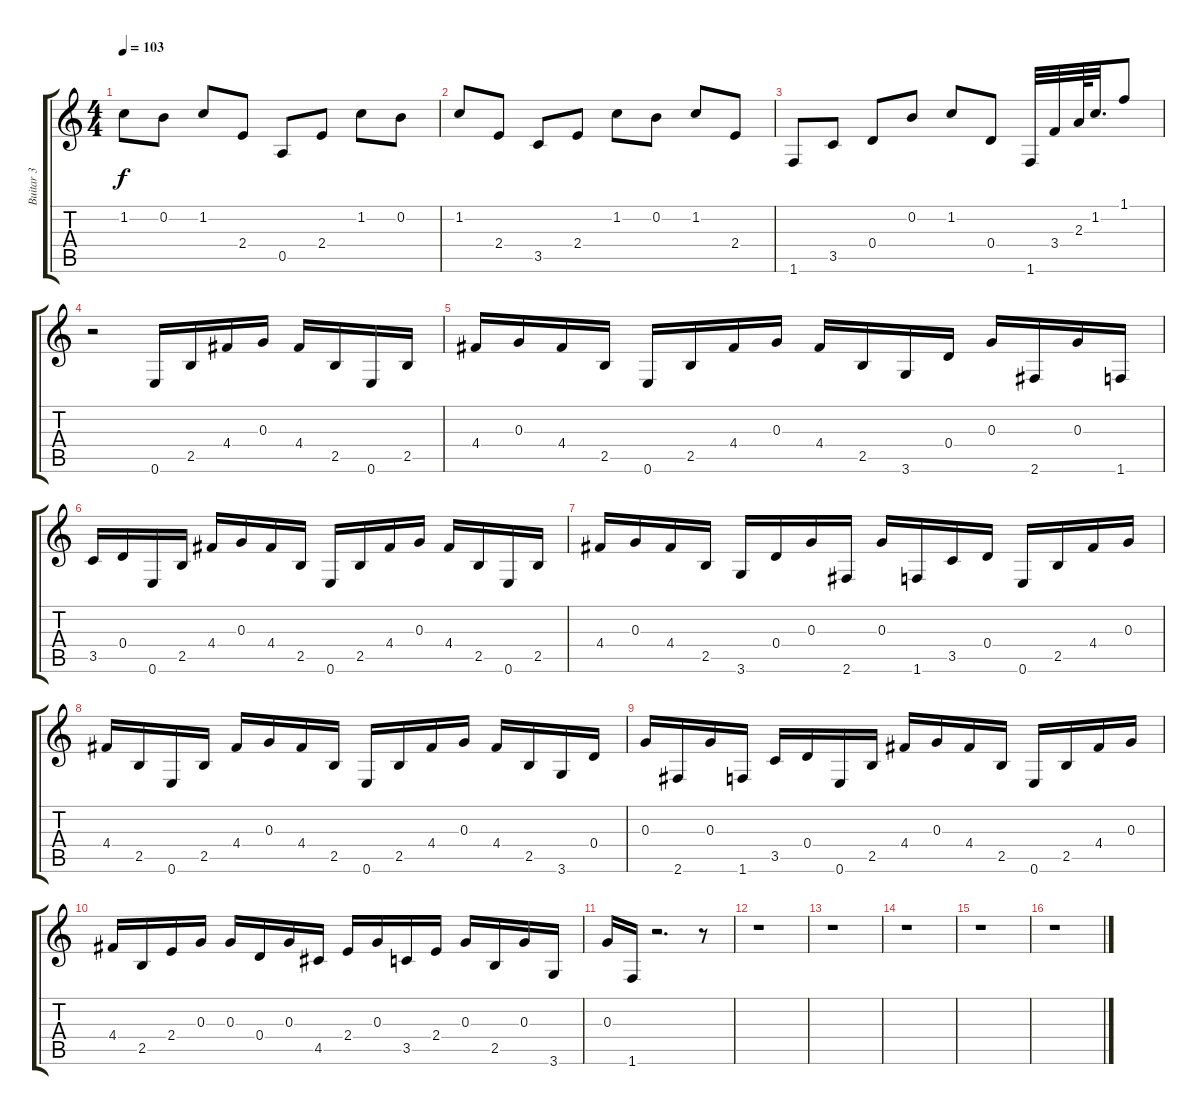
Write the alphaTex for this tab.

\track ("Buitar 3" "Buitar 3") {instrument electricguitarclean}
\staff {score tabs}
\tuning (E4 B3 G3 D3 A2 E2) {hide}
\ts (4 4)
\tempo 103
\clef g2
\ks c
1.2.8{dy f} 0.2.8 1.2.8 2.4.8 0.5.8 2.4.8 1.2.8 0.2.8 |
1.2.8 2.4.8 3.5.8 2.4.8 1.2.8 0.2.8 1.2.8 2.4.8 |
1.6.8 3.5.8 0.4.8 0.2.8 1.2.8 0.4.8 1.6.32 3.4.32 2.3.64 1.2.32{d} 1.1.8 |
r.2 0.6.16 2.5.16 4.4.16 0.3.16 4.4.16 2.5.16 0.6.16 2.5.16 |
4.4.16 0.3.16 4.4.16 2.5.16 0.6.16 2.5.16 4.4.16 0.3.16 4.4.16 2.5.16 3.6.16 0.4.16 0.3.16 2.6.16 0.3.16 1.6.16 |
3.5.16 0.4.16 0.6.16 2.5.16 4.4.16 0.3.16 4.4.16 2.5.16 0.6.16 2.5.16 4.4.16 0.3.16 4.4.16 2.5.16 0.6.16 2.5.16 |
4.4.16 0.3.16 4.4.16 2.5.16 3.6.16 0.4.16 0.3.16 2.6.16 0.3.16 1.6.16 3.5.16 0.4.16 0.6.16 2.5.16 4.4.16 0.3.16 |
4.4.16 2.5.16 0.6.16 2.5.16 4.4.16 0.3.16 4.4.16 2.5.16 0.6.16 2.5.16 4.4.16 0.3.16 4.4.16 2.5.16 3.6.16 0.4.16 |
0.3.16 2.6.16 0.3.16 1.6.16 3.5.16 0.4.16 0.6.16 2.5.16 4.4.16 0.3.16 4.4.16 2.5.16 0.6.16 2.5.16 4.4.16 0.3.16 |
4.4.16 2.5.16 2.4.16 0.3.16 0.3.16 0.4.16 0.3.16 4.5.16 2.4.16 0.3.16 3.5.16 2.4.16 0.3.16 2.5.16 0.3.16 3.6.16 |
0.3.16 1.6.16 r.2{d} r.8 |
r.1 |
r.1 |
r.1 |
r.1 |
r.1
